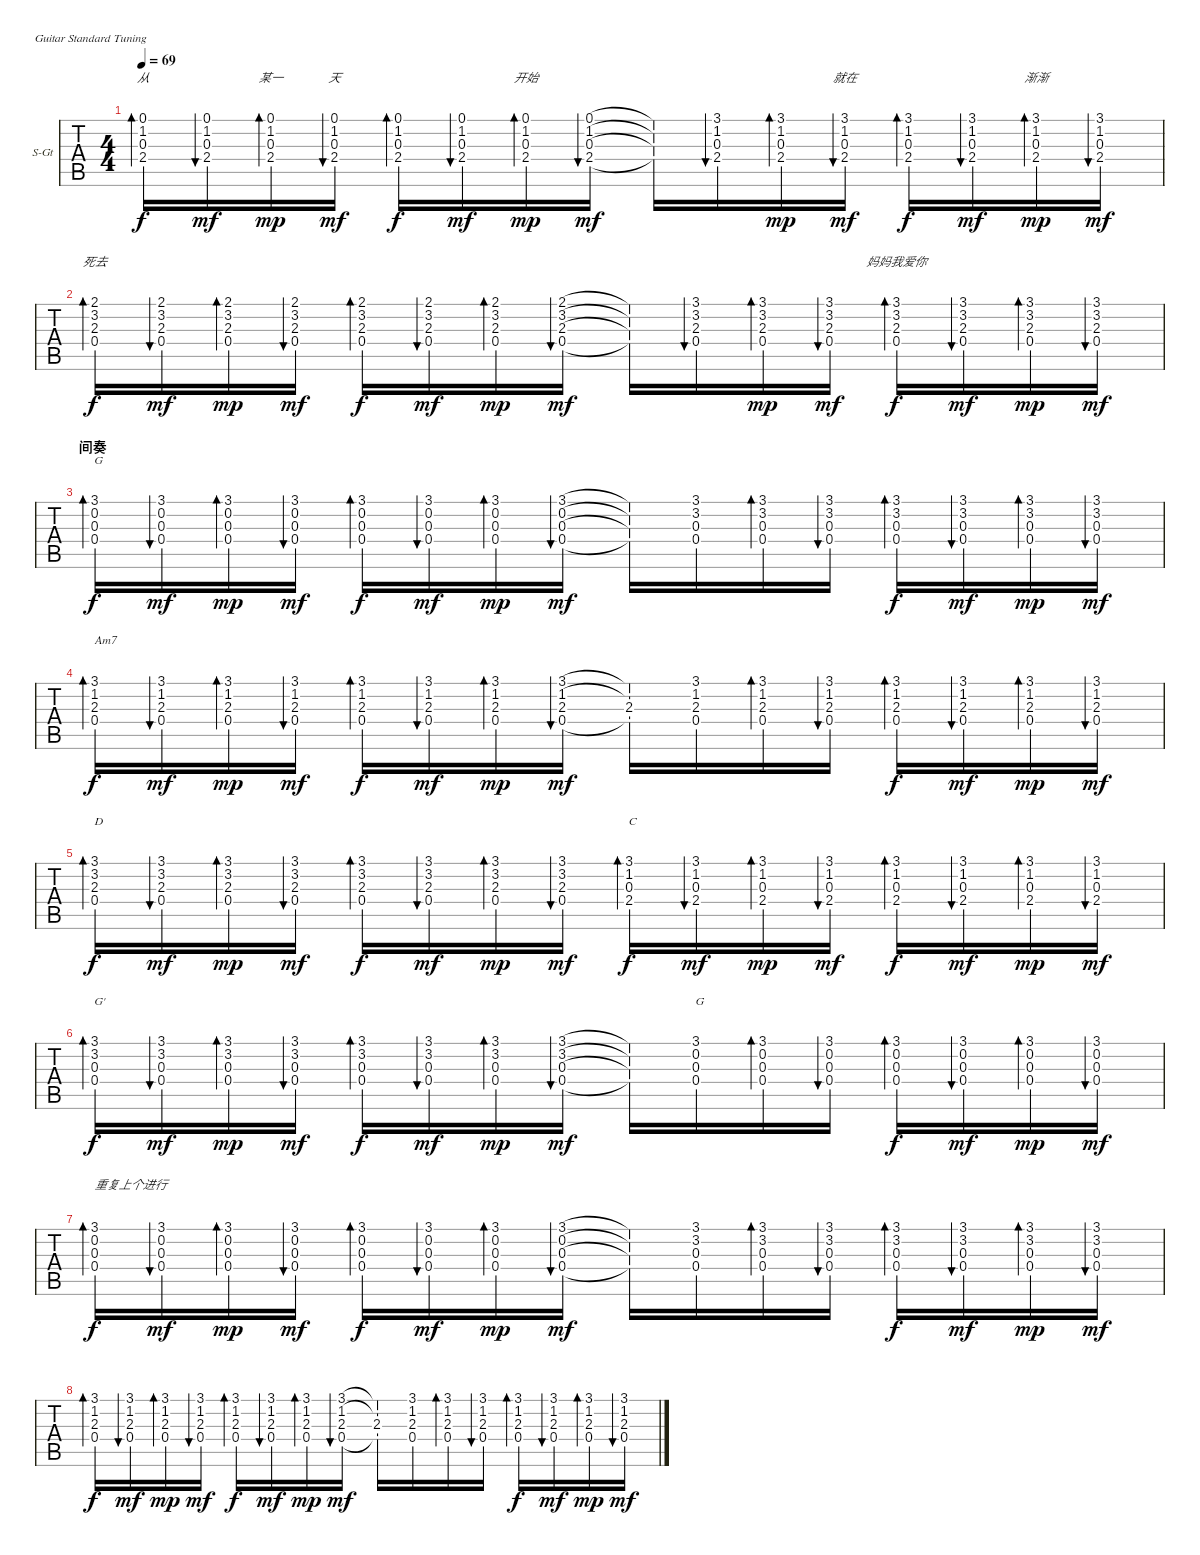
\defaultSystemsLayout 4
\bracketExtendMode groupsimilarinstruments
\firstSystemTrackNameOrientation horizontal
\otherSystemsTrackNameOrientation horizontal
\track ("节奏吉他" "S-Gt") {instrument acousticguitarsteel}
\staff {tabs}
\tuning (E4 B3 G3 D3 A2 E2)
\ts (4 4)
\tempo 69
\clef g2
\ks c
(0.1 1.2 0.3 2.4).16{bd 39 lyrics (0 "从") lyrics (1 "") lyrics (2 "") lyrics (3 "") lyrics (4 "") dy f} (0.1 1.2 0.3 2.4).16{bu 41 lyrics (0 "") lyrics (1 "") lyrics (2 "") lyrics (3 "") lyrics (4 "") dy mf} (0.1 1.2 0.3 2.4).16{bd 31 lyrics (0 "某一") lyrics (1 "") lyrics (2 "") lyrics (3 "") lyrics (4 "") dy mp} (0.1 1.2 0.3 2.4).16{bu 30 lyrics (0 "天") lyrics (1 "") lyrics (2 "") lyrics (3 "") lyrics (4 "") dy mf} (0.1 1.2 0.3 2.4).16{bd 31 lyrics (0 "") lyrics (1 "") lyrics (2 "") lyrics (3 "") lyrics (4 "") dy f} (0.1 1.2 0.3 2.4).16{bu 30 lyrics (0 "") lyrics (1 "") lyrics (2 "") lyrics (3 "") lyrics (4 "") dy mf} (0.1 1.2 0.3 2.4).16{bd 31 lyrics (0 "开始") lyrics (1 "") lyrics (2 "") lyrics (3 "") lyrics (4 "") dy mp} (0.1 1.2 0.3 2.4).16{bu 30 lyrics (0 "") lyrics (1 "") lyrics (2 "") lyrics (3 "") lyrics (4 "") dy mf} (0.1{t} 1.2{t} 0.3{t} 2.4{t}).16{lyrics (0 "") lyrics (1 "") lyrics (2 "") lyrics (3 "") lyrics (4 "")} (3.1 1.2 0.3 2.4).16{bu 41 lyrics (0 "") lyrics (1 "") lyrics (2 "") lyrics (3 "") lyrics (4 "")} (3.1 1.2 0.3 2.4).16{bd 31 lyrics (0 "") lyrics (1 "") lyrics (2 "") lyrics (3 "") lyrics (4 "") dy mp} (3.1 1.2 0.3 2.4).16{bu 30 lyrics (0 "就在") lyrics (1 "") lyrics (2 "") lyrics (3 "") lyrics (4 "") dy mf} (3.1 1.2 0.3 2.4).16{bd 31 lyrics (0 "") lyrics (1 "") lyrics (2 "") lyrics (3 "") lyrics (4 "") dy f} (3.1 1.2 0.3 2.4).16{bu 30 lyrics (0 "") lyrics (1 "") lyrics (2 "") lyrics (3 "") lyrics (4 "") dy mf} (3.1 1.2 0.3 2.4).16{bd 31 lyrics (0 "渐渐") lyrics (1 "") lyrics (2 "") lyrics (3 "") lyrics (4 "") dy mp} (3.1 1.2 0.3 2.4).16{bu 30 lyrics (0 "") lyrics (1 "") lyrics (2 "") lyrics (3 "") lyrics (4 "") dy mf} |
(2.1 3.2 2.3 0.4).16{bd 39 lyrics (0 "死去") lyrics (1 "") lyrics (2 "") lyrics (3 "") lyrics (4 "") dy f} (2.1 3.2 2.3 0.4).16{bu 41 lyrics (0 "") lyrics (1 "") lyrics (2 "") lyrics (3 "") lyrics (4 "") dy mf} (2.1 3.2 2.3 0.4).16{bd 31 lyrics (0 "") lyrics (1 "") lyrics (2 "") lyrics (3 "") lyrics (4 "") dy mp} (2.1 3.2 2.3 0.4).16{bu 30 lyrics (0 "") lyrics (1 "") lyrics (2 "") lyrics (3 "") lyrics (4 "") dy mf} (2.1 3.2 2.3 0.4).16{bd 31 lyrics (0 "") lyrics (1 "") lyrics (2 "") lyrics (3 "") lyrics (4 "") dy f} (2.1 3.2 2.3 0.4).16{bu 30 lyrics (0 "") lyrics (1 "") lyrics (2 "") lyrics (3 "") lyrics (4 "") dy mf} (2.1 3.2 2.3 0.4).16{bd 31 lyrics (0 "") lyrics (1 "") lyrics (2 "") lyrics (3 "") lyrics (4 "") dy mp} (2.1 3.2 2.3 0.4).16{bu 30 lyrics (0 "") lyrics (1 "") lyrics (2 "") lyrics (3 "") lyrics (4 "") dy mf} (2.1{t} 3.2{t} 2.3{t} 0.4{t}).16{lyrics (0 "") lyrics (1 "") lyrics (2 "") lyrics (3 "") lyrics (4 "")} (3.1 3.2 2.3 0.4).16{bu 41 lyrics (0 "") lyrics (1 "") lyrics (2 "") lyrics (3 "") lyrics (4 "")} (3.1 3.2 2.3 0.4).16{bd 31 lyrics (0 "") lyrics (1 "") lyrics (2 "") lyrics (3 "") lyrics (4 "") dy mp} (3.1 3.2 2.3 0.4).16{bu 30 lyrics (0 "") lyrics (1 "") lyrics (2 "") lyrics (3 "") lyrics (4 "") dy mf} (3.1 3.2 2.3 0.4).16{bd 31 lyrics (0 "妈妈我爱你") lyrics (1 "") lyrics (2 "") lyrics (3 "") lyrics (4 "") dy f} (3.1 3.2 2.3 0.4).16{bu 30 lyrics (0 "") lyrics (1 "") lyrics (2 "") lyrics (3 "") lyrics (4 "") dy mf} (3.1 3.2 2.3 0.4).16{bd 31 lyrics (0 "") lyrics (1 "") lyrics (2 "") lyrics (3 "") lyrics (4 "") dy mp} (3.1 3.2 2.3 0.4).16{bu 30 lyrics (0 "") lyrics (1 "") lyrics (2 "") lyrics (3 "") lyrics (4 "") dy mf} |
\section ("" "间奏")
(3.1 0.2 0.3 0.4).16{bd 39 txt "G" lyrics (0 "") lyrics (1 "") lyrics (2 "") lyrics (3 "") lyrics (4 "") dy f} (3.1 0.2 0.3 0.4).16{bu 41 lyrics (0 "") lyrics (1 "") lyrics (2 "") lyrics (3 "") lyrics (4 "") dy mf} (3.1 0.2 0.3 0.4).16{bd 31 lyrics (0 "") lyrics (1 "") lyrics (2 "") lyrics (3 "") lyrics (4 "") dy mp} (3.1 0.2 0.3 0.4).16{bu 30 lyrics (0 "") lyrics (1 "") lyrics (2 "") lyrics (3 "") lyrics (4 "") dy mf} (3.1 0.2 0.3 0.4).16{bd 31 lyrics (0 "") lyrics (1 "") lyrics (2 "") lyrics (3 "") lyrics (4 "") dy f} (3.1 0.2 0.3 0.4).16{bu 30 lyrics (0 "") lyrics (1 "") lyrics (2 "") lyrics (3 "") lyrics (4 "") dy mf} (3.1 0.2 0.3 0.4).16{bd 31 lyrics (0 "") lyrics (1 "") lyrics (2 "") lyrics (3 "") lyrics (4 "") dy mp} (3.1 0.2 0.3 0.4).16{bu 30 lyrics (0 "") lyrics (1 "") lyrics (2 "") lyrics (3 "") lyrics (4 "") dy mf} (3.1{t} 0.2{t} 0.3{t} 0.4{t}).16{lyrics (0 "") lyrics (1 "") lyrics (2 "") lyrics (3 "") lyrics (4 "")} (3.1 3.2 0.3 0.4).16{lyrics (0 "") lyrics (1 "") lyrics (2 "") lyrics (3 "") lyrics (4 "")} (3.1 3.2 0.3 0.4).16{bd 31 lyrics (0 "") lyrics (1 "") lyrics (2 "") lyrics (3 "") lyrics (4 "")} (3.1 3.2 0.3 0.4).16{bu 30 lyrics (0 "") lyrics (1 "") lyrics (2 "") lyrics (3 "") lyrics (4 "")} (3.1 3.2 0.3 0.4).16{bd 31 lyrics (0 "") lyrics (1 "") lyrics (2 "") lyrics (3 "") lyrics (4 "") dy f} (3.1 3.2 0.3 0.4).16{bu 30 lyrics (0 "") lyrics (1 "") lyrics (2 "") lyrics (3 "") lyrics (4 "") dy mf} (3.1 3.2 0.3 0.4).16{bd 31 lyrics (0 "") lyrics (1 "") lyrics (2 "") lyrics (3 "") lyrics (4 "") dy mp} (3.1 3.2 0.3 0.4).16{bu 30 lyrics (0 "") lyrics (1 "") lyrics (2 "") lyrics (3 "") lyrics (4 "") dy mf} |
(3.1 1.2 2.3 0.4).16{bd 39 txt "Am7" lyrics (0 "") lyrics (1 "") lyrics (2 "") lyrics (3 "") lyrics (4 "") dy f} (3.1 1.2 2.3 0.4).16{bu 41 lyrics (0 "") lyrics (1 "") lyrics (2 "") lyrics (3 "") lyrics (4 "") dy mf} (3.1 1.2 2.3 0.4).16{bd 31 lyrics (0 "") lyrics (1 "") lyrics (2 "") lyrics (3 "") lyrics (4 "") dy mp} (3.1 1.2 2.3 0.4).16{bu 30 lyrics (0 "") lyrics (1 "") lyrics (2 "") lyrics (3 "") lyrics (4 "") dy mf} (3.1 1.2 2.3 0.4).16{bd 31 lyrics (0 "") lyrics (1 "") lyrics (2 "") lyrics (3 "") lyrics (4 "") dy f} (3.1 1.2 2.3 0.4).16{bu 30 lyrics (0 "") lyrics (1 "") lyrics (2 "") lyrics (3 "") lyrics (4 "") dy mf} (3.1 1.2 2.3 0.4).16{bd 31 lyrics (0 "") lyrics (1 "") lyrics (2 "") lyrics (3 "") lyrics (4 "") dy mp} (3.1 1.2 2.3 0.4).16{bu 30 lyrics (0 "") lyrics (1 "") lyrics (2 "") lyrics (3 "") lyrics (4 "") dy mf} (3.1{t} 1.2{t} 2.3 0.4{t}).16{lyrics (0 "") lyrics (1 "") lyrics (2 "") lyrics (3 "") lyrics (4 "")} (3.1 1.2 2.3 0.4).16{lyrics (0 "") lyrics (1 "") lyrics (2 "") lyrics (3 "") lyrics (4 "")} (3.1 1.2 2.3 0.4).16{bd 31 lyrics (0 "") lyrics (1 "") lyrics (2 "") lyrics (3 "") lyrics (4 "")} (3.1 1.2 2.3 0.4).16{bu 30 lyrics (0 "") lyrics (1 "") lyrics (2 "") lyrics (3 "") lyrics (4 "")} (3.1 1.2 2.3 0.4).16{bd 31 lyrics (0 "") lyrics (1 "") lyrics (2 "") lyrics (3 "") lyrics (4 "") dy f} (3.1 1.2 2.3 0.4).16{bu 30 lyrics (0 "") lyrics (1 "") lyrics (2 "") lyrics (3 "") lyrics (4 "") dy mf} (3.1 1.2 2.3 0.4).16{bd 31 lyrics (0 "") lyrics (1 "") lyrics (2 "") lyrics (3 "") lyrics (4 "") dy mp} (3.1 1.2 2.3 0.4).16{bu 30 lyrics (0 "") lyrics (1 "") lyrics (2 "") lyrics (3 "") lyrics (4 "") dy mf} |
(3.1 3.2 2.3 0.4).16{bd 39 txt "D" lyrics (0 "") lyrics (1 "") lyrics (2 "") lyrics (3 "") lyrics (4 "") dy f} (3.1 3.2 2.3 0.4).16{bu 41 lyrics (0 "") lyrics (1 "") lyrics (2 "") lyrics (3 "") lyrics (4 "") dy mf} (3.1 3.2 2.3 0.4).16{bd 31 lyrics (0 "") lyrics (1 "") lyrics (2 "") lyrics (3 "") lyrics (4 "") dy mp} (3.1 3.2 2.3 0.4).16{bu 30 lyrics (0 "") lyrics (1 "") lyrics (2 "") lyrics (3 "") lyrics (4 "") dy mf} (3.1 3.2 2.3 0.4).16{bd 31 lyrics (0 "") lyrics (1 "") lyrics (2 "") lyrics (3 "") lyrics (4 "") dy f} (3.1 3.2 2.3 0.4).16{bu 30 lyrics (0 "") lyrics (1 "") lyrics (2 "") lyrics (3 "") lyrics (4 "") dy mf} (3.1 3.2 2.3 0.4).16{bd 31 lyrics (0 "") lyrics (1 "") lyrics (2 "") lyrics (3 "") lyrics (4 "") dy mp} (3.1 3.2 2.3 0.4).16{bu 30 lyrics (0 "") lyrics (1 "") lyrics (2 "") lyrics (3 "") lyrics (4 "") dy mf} (3.1 1.2 0.3 2.4).16{bd 39 txt "C" lyrics (0 "") lyrics (1 "") lyrics (2 "") lyrics (3 "") lyrics (4 "") dy f} (3.1 1.2 0.3 2.4).16{bu 41 lyrics (0 "") lyrics (1 "") lyrics (2 "") lyrics (3 "") lyrics (4 "") dy mf} (3.1 1.2 0.3 2.4).16{bd 31 lyrics (0 "") lyrics (1 "") lyrics (2 "") lyrics (3 "") lyrics (4 "") dy mp} (3.1 1.2 0.3 2.4).16{bu 30 lyrics (0 "") lyrics (1 "") lyrics (2 "") lyrics (3 "") lyrics (4 "") dy mf} (3.1 1.2 0.3 2.4).16{bd 31 lyrics (0 "") lyrics (1 "") lyrics (2 "") lyrics (3 "") lyrics (4 "") dy f} (3.1 1.2 0.3 2.4).16{bu 30 lyrics (0 "") lyrics (1 "") lyrics (2 "") lyrics (3 "") lyrics (4 "") dy mf} (3.1 1.2 0.3 2.4).16{bd 31 lyrics (0 "") lyrics (1 "") lyrics (2 "") lyrics (3 "") lyrics (4 "") dy mp} (3.1 1.2 0.3 2.4).16{bu 30 lyrics (0 "") lyrics (1 "") lyrics (2 "") lyrics (3 "") lyrics (4 "") dy mf} |
(3.1 3.2 0.3 0.4).16{bd 39 txt "G'" lyrics (0 "") lyrics (1 "") lyrics (2 "") lyrics (3 "") lyrics (4 "") dy f} (3.1 3.2 0.3 0.4).16{bu 41 lyrics (0 "") lyrics (1 "") lyrics (2 "") lyrics (3 "") lyrics (4 "") dy mf} (3.1 3.2 0.3 0.4).16{bd 31 lyrics (0 "") lyrics (1 "") lyrics (2 "") lyrics (3 "") lyrics (4 "") dy mp} (3.1 3.2 0.3 0.4).16{bu 30 lyrics (0 "") lyrics (1 "") lyrics (2 "") lyrics (3 "") lyrics (4 "") dy mf} (3.1 3.2 0.3 0.4).16{bd 31 lyrics (0 "") lyrics (1 "") lyrics (2 "") lyrics (3 "") lyrics (4 "") dy f} (3.1 3.2 0.3 0.4).16{bu 30 lyrics (0 "") lyrics (1 "") lyrics (2 "") lyrics (3 "") lyrics (4 "") dy mf} (3.1 3.2 0.3 0.4).16{bd 31 lyrics (0 "") lyrics (1 "") lyrics (2 "") lyrics (3 "") lyrics (4 "") dy mp} (3.1 3.2 0.3 0.4).16{bu 30 lyrics (0 "") lyrics (1 "") lyrics (2 "") lyrics (3 "") lyrics (4 "") dy mf} (3.1{t} 3.2{t} 0.3{t} 0.4{t}).16{lyrics (0 "") lyrics (1 "") lyrics (2 "") lyrics (3 "") lyrics (4 "")} (3.1 0.2 0.3 0.4).16{txt "G" lyrics (0 "") lyrics (1 "") lyrics (2 "") lyrics (3 "") lyrics (4 "")} (3.1 0.2 0.3 0.4).16{bd 31 lyrics (0 "") lyrics (1 "") lyrics (2 "") lyrics (3 "") lyrics (4 "")} (3.1 0.2 0.3 0.4).16{bu 30 lyrics (0 "") lyrics (1 "") lyrics (2 "") lyrics (3 "") lyrics (4 "")} (3.1 0.2 0.3 0.4).16{bd 31 lyrics (0 "") lyrics (1 "") lyrics (2 "") lyrics (3 "") lyrics (4 "") dy f} (3.1 0.2 0.3 0.4).16{bu 30 lyrics (0 "") lyrics (1 "") lyrics (2 "") lyrics (3 "") lyrics (4 "") dy mf} (3.1 0.2 0.3 0.4).16{bd 31 lyrics (0 "") lyrics (1 "") lyrics (2 "") lyrics (3 "") lyrics (4 "") dy mp} (3.1 0.2 0.3 0.4).16{bu 30 lyrics (0 "") lyrics (1 "") lyrics (2 "") lyrics (3 "") lyrics (4 "") dy mf} |
(3.1 0.2 0.3 0.4).16{bd 39 txt "重复上个进行" lyrics (0 "") lyrics (1 "") lyrics (2 "") lyrics (3 "") lyrics (4 "") dy f} (3.1 0.2 0.3 0.4).16{bu 41 lyrics (0 "") lyrics (1 "") lyrics (2 "") lyrics (3 "") lyrics (4 "") dy mf} (3.1 0.2 0.3 0.4).16{bd 31 lyrics (0 "") lyrics (1 "") lyrics (2 "") lyrics (3 "") lyrics (4 "") dy mp} (3.1 0.2 0.3 0.4).16{bu 30 lyrics (0 "") lyrics (1 "") lyrics (2 "") lyrics (3 "") lyrics (4 "") dy mf} (3.1 0.2 0.3 0.4).16{bd 31 lyrics (0 "") lyrics (1 "") lyrics (2 "") lyrics (3 "") lyrics (4 "") dy f} (3.1 0.2 0.3 0.4).16{bu 30 lyrics (0 "") lyrics (1 "") lyrics (2 "") lyrics (3 "") lyrics (4 "") dy mf} (3.1 0.2 0.3 0.4).16{bd 31 lyrics (0 "") lyrics (1 "") lyrics (2 "") lyrics (3 "") lyrics (4 "") dy mp} (3.1 0.2 0.3 0.4).16{bu 30 lyrics (0 "") lyrics (1 "") lyrics (2 "") lyrics (3 "") lyrics (4 "") dy mf} (3.1{t} 0.2{t} 0.3{t} 0.4{t}).16{lyrics (0 "") lyrics (1 "") lyrics (2 "") lyrics (3 "") lyrics (4 "")} (3.1 3.2 0.3 0.4).16{lyrics (0 "") lyrics (1 "") lyrics (2 "") lyrics (3 "") lyrics (4 "")} (3.1 3.2 0.3 0.4).16{bd 31 lyrics (0 "") lyrics (1 "") lyrics (2 "") lyrics (3 "") lyrics (4 "")} (3.1 3.2 0.3 0.4).16{bu 30 lyrics (0 "") lyrics (1 "") lyrics (2 "") lyrics (3 "") lyrics (4 "")} (3.1 3.2 0.3 0.4).16{bd 31 lyrics (0 "") lyrics (1 "") lyrics (2 "") lyrics (3 "") lyrics (4 "") dy f} (3.1 3.2 0.3 0.4).16{bu 30 lyrics (0 "") lyrics (1 "") lyrics (2 "") lyrics (3 "") lyrics (4 "") dy mf} (3.1 3.2 0.3 0.4).16{bd 31 lyrics (0 "") lyrics (1 "") lyrics (2 "") lyrics (3 "") lyrics (4 "") dy mp} (3.1 3.2 0.3 0.4).16{bu 30 lyrics (0 "") lyrics (1 "") lyrics (2 "") lyrics (3 "") lyrics (4 "") dy mf} |
(3.1 1.2 2.3 0.4).16{bd 39 lyrics (0 "") lyrics (1 "") lyrics (2 "") lyrics (3 "") lyrics (4 "") dy f} (3.1 1.2 2.3 0.4).16{bu 41 lyrics (0 "") lyrics (1 "") lyrics (2 "") lyrics (3 "") lyrics (4 "") dy mf} (3.1 1.2 2.3 0.4).16{bd 31 lyrics (0 "") lyrics (1 "") lyrics (2 "") lyrics (3 "") lyrics (4 "") dy mp} (3.1 1.2 2.3 0.4).16{bu 30 lyrics (0 "") lyrics (1 "") lyrics (2 "") lyrics (3 "") lyrics (4 "") dy mf} (3.1 1.2 2.3 0.4).16{bd 31 lyrics (0 "") lyrics (1 "") lyrics (2 "") lyrics (3 "") lyrics (4 "") dy f} (3.1 1.2 2.3 0.4).16{bu 30 lyrics (0 "") lyrics (1 "") lyrics (2 "") lyrics (3 "") lyrics (4 "") dy mf} (3.1 1.2 2.3 0.4).16{bd 31 lyrics (0 "") lyrics (1 "") lyrics (2 "") lyrics (3 "") lyrics (4 "") dy mp} (3.1 1.2 2.3 0.4).16{bu 30 lyrics (0 "") lyrics (1 "") lyrics (2 "") lyrics (3 "") lyrics (4 "") dy mf} (3.1{t} 1.2{t} 2.3 0.4{t}).16{lyrics (0 "") lyrics (1 "") lyrics (2 "") lyrics (3 "") lyrics (4 "")} (3.1 1.2 2.3 0.4).16{lyrics (0 "") lyrics (1 "") lyrics (2 "") lyrics (3 "") lyrics (4 "")} (3.1 1.2 2.3 0.4).16{bd 31 lyrics (0 "") lyrics (1 "") lyrics (2 "") lyrics (3 "") lyrics (4 "")} (3.1 1.2 2.3 0.4).16{bu 30 lyrics (0 "") lyrics (1 "") lyrics (2 "") lyrics (3 "") lyrics (4 "")} (3.1 1.2 2.3 0.4).16{bd 31 lyrics (0 "") lyrics (1 "") lyrics (2 "") lyrics (3 "") lyrics (4 "") dy f} (3.1 1.2 2.3 0.4).16{bu 30 lyrics (0 "") lyrics (1 "") lyrics (2 "") lyrics (3 "") lyrics (4 "") dy mf} (3.1 1.2 2.3 0.4).16{bd 31 lyrics (0 "") lyrics (1 "") lyrics (2 "") lyrics (3 "") lyrics (4 "") dy mp} (3.1 1.2 2.3 0.4).16{bu 30 lyrics (0 "") lyrics (1 "") lyrics (2 "") lyrics (3 "") lyrics (4 "") dy mf}
